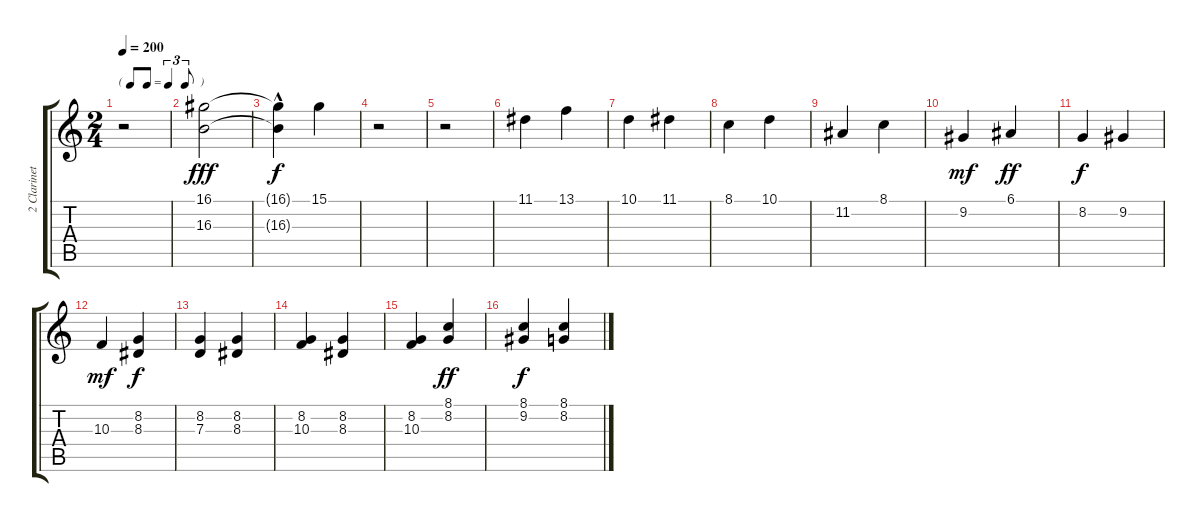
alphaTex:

\track ("2 Clarinets in Bb" "2 Clarinet") {instrument clarinet}
\staff {score tabs}
\tuning (E4 B3 G3 D3 A2 E2) {hide}
\ts (2 4)
\tf triplet8th
\tempo 200
\clef g2
\ks c
r.2{dy f} |
(16.1 16.3).2{dy fff} |
(16.1{t} 16.3{hac t}).4{dy f} 15.1.4 |
r.2 |
r.2 |
11.1.4 13.1.4 |
10.1.4 11.1.4 |
8.1.4 10.1.4 |
11.2.4 8.1.4 |
9.2.4{dy mf} 6.1.4{dy ff} |
8.2.4{dy f} 9.2.4 |
10.3.4{dy mf} (8.2 8.3).4{dy f} |
(8.2 7.3).4 (8.2 8.3).4 |
(8.2 10.3).4 (8.2 8.3).4 |
(8.2 10.3).4 (8.1 8.2).4{dy ff} |
(8.1 9.2).4{dy f} (8.1 8.2).4
